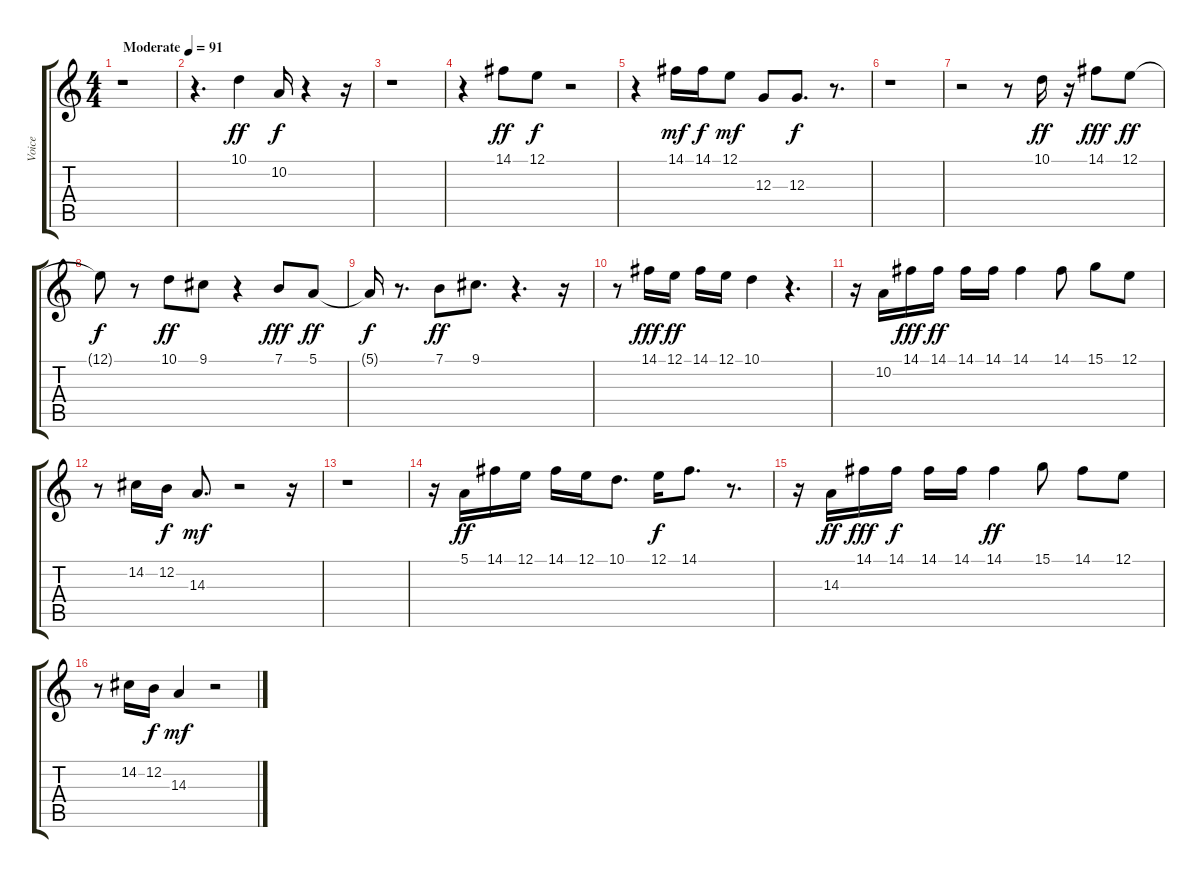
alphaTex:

\track ("Voice" "Voice") {instrument orchestralharp}
\staff {score tabs}
\tuning (E4 B3 G3 D3 A2 E2) {hide}
\ts (4 4)
\tempo (91 "Moderate")
\clef g2
\ks c
r.1{dy ff instrument orchestralharp} |
r.4{d} 10.1.4 10.2.16{dy f} r.4 r.16 |
r.1 |
r.4 14.1.8{dy ff} 12.1.8{dy f} r.2 |
r.4 14.1.16{dy mf} 14.1.16{dy f} 12.1.8{dy mf} 12.3.8 12.3.8{d dy f} r.8{d} |
r.1 |
r.2 r.8 10.1.16{dy ff} r.16 14.1.8{dy fff} 12.1.8{dy ff} |
12.1{t}.8{dy f} r.8 10.1.8{dy ff} 9.1.8 r.4 7.1.8{dy fff} 5.1.8{dy ff} |
5.1{t}.16{dy f} r.8{d} 7.1.8{dy ff} 9.1.8{d} r.4{d} r.16 |
r.8 14.1.16{dy fff} 12.1.16{dy ff} 14.1.16 12.1.16 10.1.4 r.4{d} |
r.16 10.2.16 14.1.16{dy fff} 14.1.16{dy ff} 14.1.16 14.1.16 14.1.4 14.1.8 15.1.8 12.1.8 |
r.8 14.2.16 12.2.16{dy f} 14.3.8{d dy mf} r.2 r.16 |
r.1 |
r.16 5.1.16{dy ff} 14.1.16 12.1.16 14.1.16 12.1.16 10.1.8{d} 12.1.16{dy f} 14.1.8{d} r.8{d} |
r.16 14.3.16{dy ff} 14.1.16{dy fff} 14.1.16{dy f} 14.1.16 14.1.16 14.1.4{dy ff} 15.1.8 14.1.8 12.1.8 |
r.8 14.2.16 12.2.16{dy f} 14.3.4{dy mf} r.2
